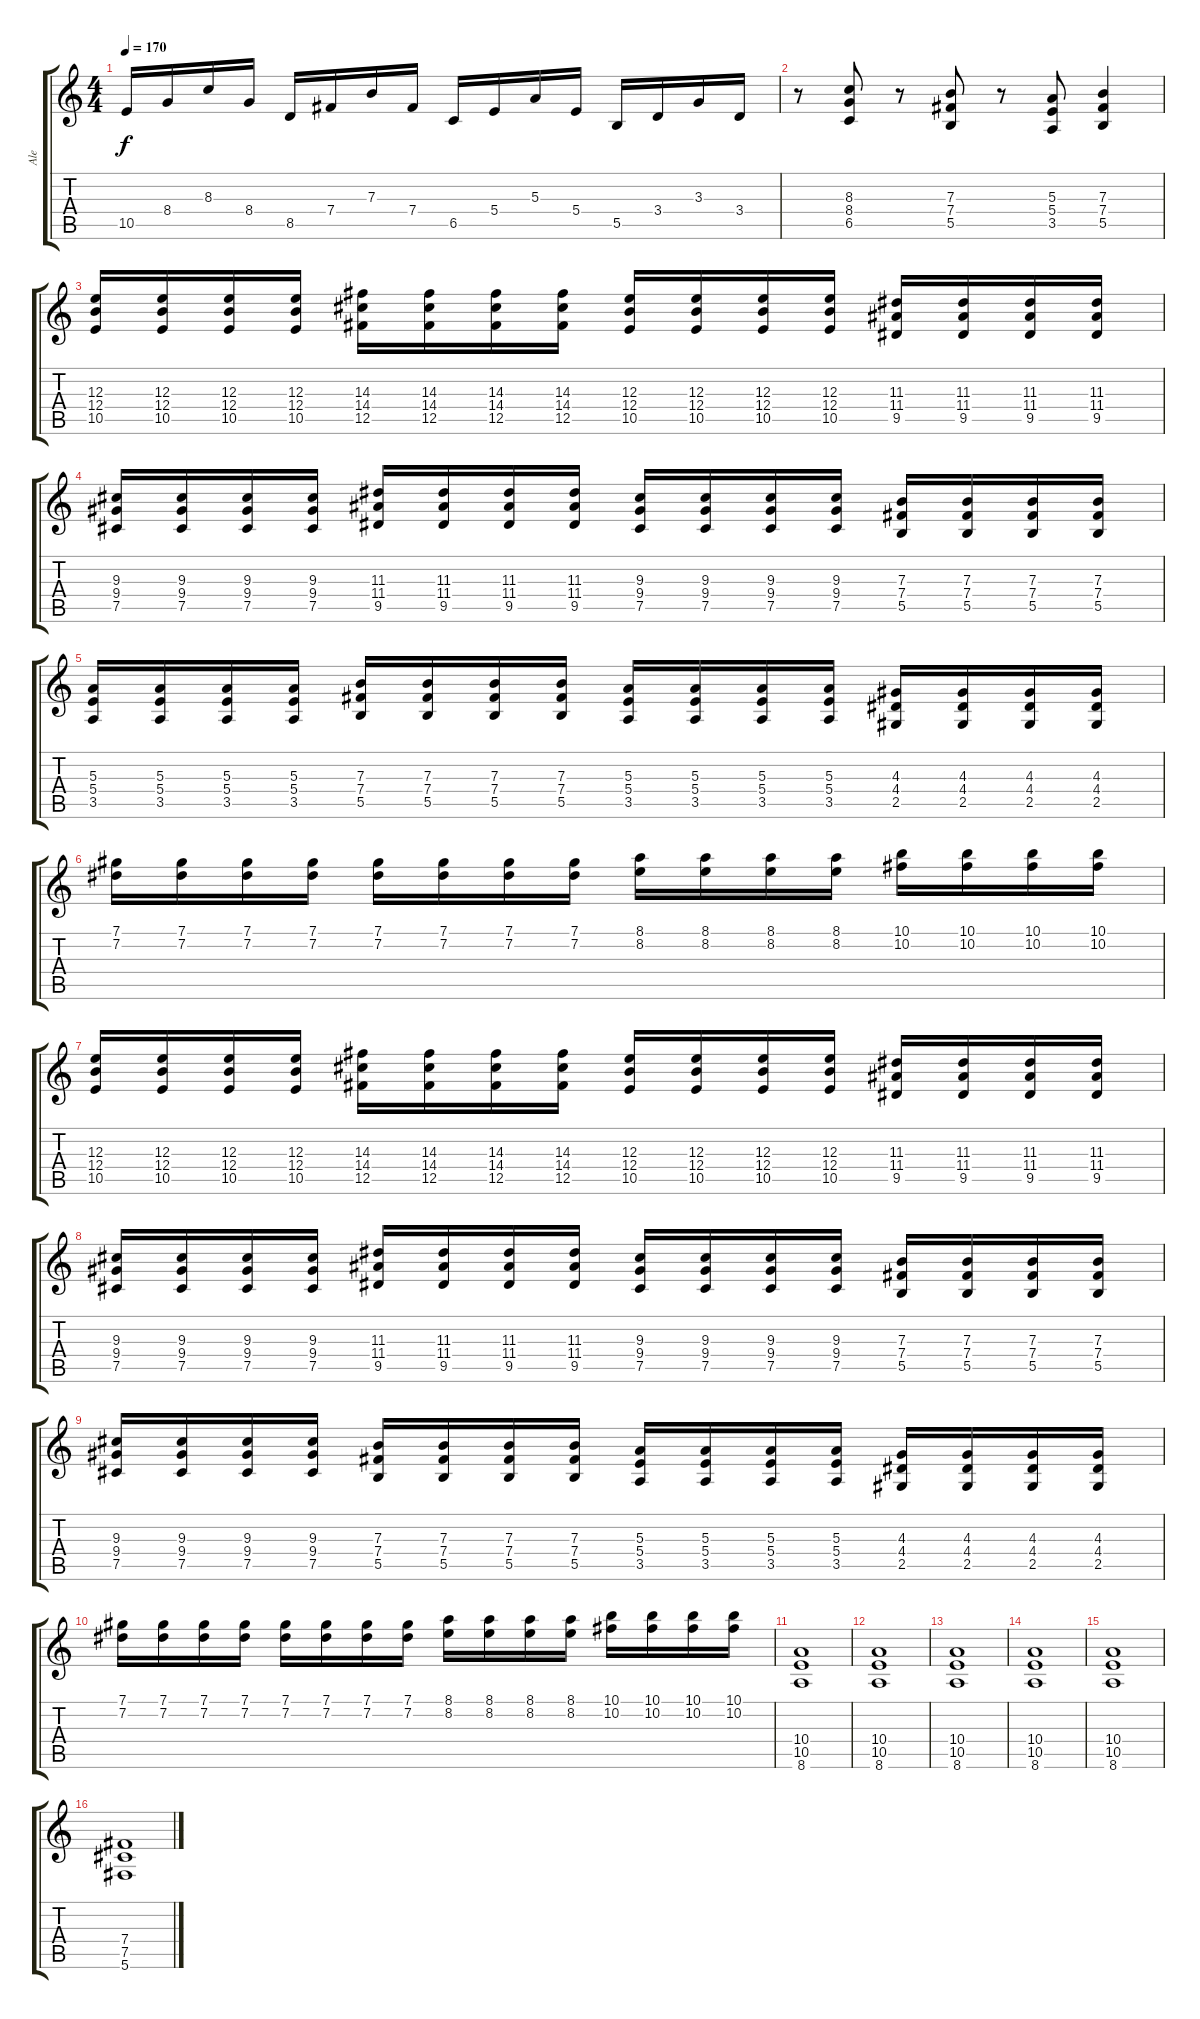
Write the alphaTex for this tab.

\track ("Ale" "Ale") {instrument distortionguitar}
\staff {score tabs}
\tuning (Db4 Ab3 E3 B2 Gb2 Db2) {hide}
\ts (4 4)
\tempo 170
\clef g2
\ks c
10.5.16{dy f} 8.4.16 8.3.16 8.4.16 8.5.16 7.4.16 7.3.16 7.4.16 6.5.16 5.4.16 5.3.16 5.4.16 5.5.16 3.4.16 3.3.16 3.4.16 |
r.8 (8.3 8.4 6.5).8 r.8 (7.3 7.4 5.5).8 r.8 (5.3 5.4 3.5).8 (7.3 7.4 5.5).4 |
(12.3 12.4 10.5).16 (12.3 12.4 10.5).16 (12.3 12.4 10.5).16 (12.3 12.4 10.5).16 (14.3 14.4 12.5).16 (14.3 14.4 12.5).16 (14.3 14.4 12.5).16 (14.3 14.4 12.5).16 (12.3 12.4 10.5).16 (12.3 12.4 10.5).16 (12.3 12.4 10.5).16 (12.3 12.4 10.5).16 (11.3 11.4 9.5).16 (11.3 11.4 9.5).16 (11.3 11.4 9.5).16 (11.3 11.4 9.5).16 |
(9.3 9.4 7.5).16 (9.3 9.4 7.5).16 (9.3 9.4 7.5).16 (9.3 9.4 7.5).16 (11.3 11.4 9.5).16 (11.3 11.4 9.5).16 (11.3 11.4 9.5).16 (11.3 11.4 9.5).16 (9.3 9.4 7.5).16 (9.3 9.4 7.5).16 (9.3 9.4 7.5).16 (9.3 9.4 7.5).16 (7.3 7.4 5.5).16 (7.3 7.4 5.5).16 (7.3 7.4 5.5).16 (7.3 7.4 5.5).16 |
(5.3 5.4 3.5).16 (5.3 5.4 3.5).16 (5.3 5.4 3.5).16 (5.3 5.4 3.5).16 (7.3 7.4 5.5).16 (7.3 7.4 5.5).16 (7.3 7.4 5.5).16 (7.3 7.4 5.5).16 (5.3 5.4 3.5).16 (5.3 5.4 3.5).16 (5.3 5.4 3.5).16 (5.3 5.4 3.5).16 (4.3 4.4 2.5).16 (4.3 4.4 2.5).16 (4.3 4.4 2.5).16 (4.3 4.4 2.5).16 |
(7.1 7.2).16 (7.1 7.2).16 (7.1 7.2).16 (7.1 7.2).16 (7.1 7.2).16 (7.1 7.2).16 (7.1 7.2).16 (7.1 7.2).16 (8.1 8.2).16 (8.1 8.2).16 (8.1 8.2).16 (8.1 8.2).16 (10.1 10.2).16 (10.1 10.2).16 (10.1 10.2).16 (10.1 10.2).16 |
(12.3 12.4 10.5).16 (12.3 12.4 10.5).16 (12.3 12.4 10.5).16 (12.3 12.4 10.5).16 (14.3 14.4 12.5).16 (14.3 14.4 12.5).16 (14.3 14.4 12.5).16 (14.3 14.4 12.5).16 (12.3 12.4 10.5).16 (12.3 12.4 10.5).16 (12.3 12.4 10.5).16 (12.3 12.4 10.5).16 (11.3 11.4 9.5).16 (11.3 11.4 9.5).16 (11.3 11.4 9.5).16 (11.3 11.4 9.5).16 |
(9.3 9.4 7.5).16 (9.3 9.4 7.5).16 (9.3 9.4 7.5).16 (9.3 9.4 7.5).16 (11.3 11.4 9.5).16 (11.3 11.4 9.5).16 (11.3 11.4 9.5).16 (11.3 11.4 9.5).16 (9.3 9.4 7.5).16 (9.3 9.4 7.5).16 (9.3 9.4 7.5).16 (9.3 9.4 7.5).16 (7.3 7.4 5.5).16 (7.3 7.4 5.5).16 (7.3 7.4 5.5).16 (7.3 7.4 5.5).16 |
(9.3 9.4 7.5).16 (9.3 9.4 7.5).16 (9.3 9.4 7.5).16 (9.3 9.4 7.5).16 (7.3 7.4 5.5).16 (7.3 7.4 5.5).16 (7.3 7.4 5.5).16 (7.3 7.4 5.5).16 (5.3 5.4 3.5).16 (5.3 5.4 3.5).16 (5.3 5.4 3.5).16 (5.3 5.4 3.5).16 (4.3 4.4 2.5).16 (4.3 4.4 2.5).16 (4.3 4.4 2.5).16 (4.3 4.4 2.5).16 |
(7.1 7.2).16 (7.1 7.2).16 (7.1 7.2).16 (7.1 7.2).16 (7.1 7.2).16 (7.1 7.2).16 (7.1 7.2).16 (7.1 7.2).16 (8.1 8.2).16 (8.1 8.2).16 (8.1 8.2).16 (8.1 8.2).16 (10.1 10.2).16 (10.1 10.2).16 (10.1 10.2).16 (10.1 10.2).16 |
(10.4 10.5 8.6).1 |
(10.4 10.5 8.6).1 |
(10.4 10.5 8.6).1 |
(10.4 10.5 8.6).1 |
(10.4 10.5 8.6).1 |
(7.4 7.5 5.6).1
